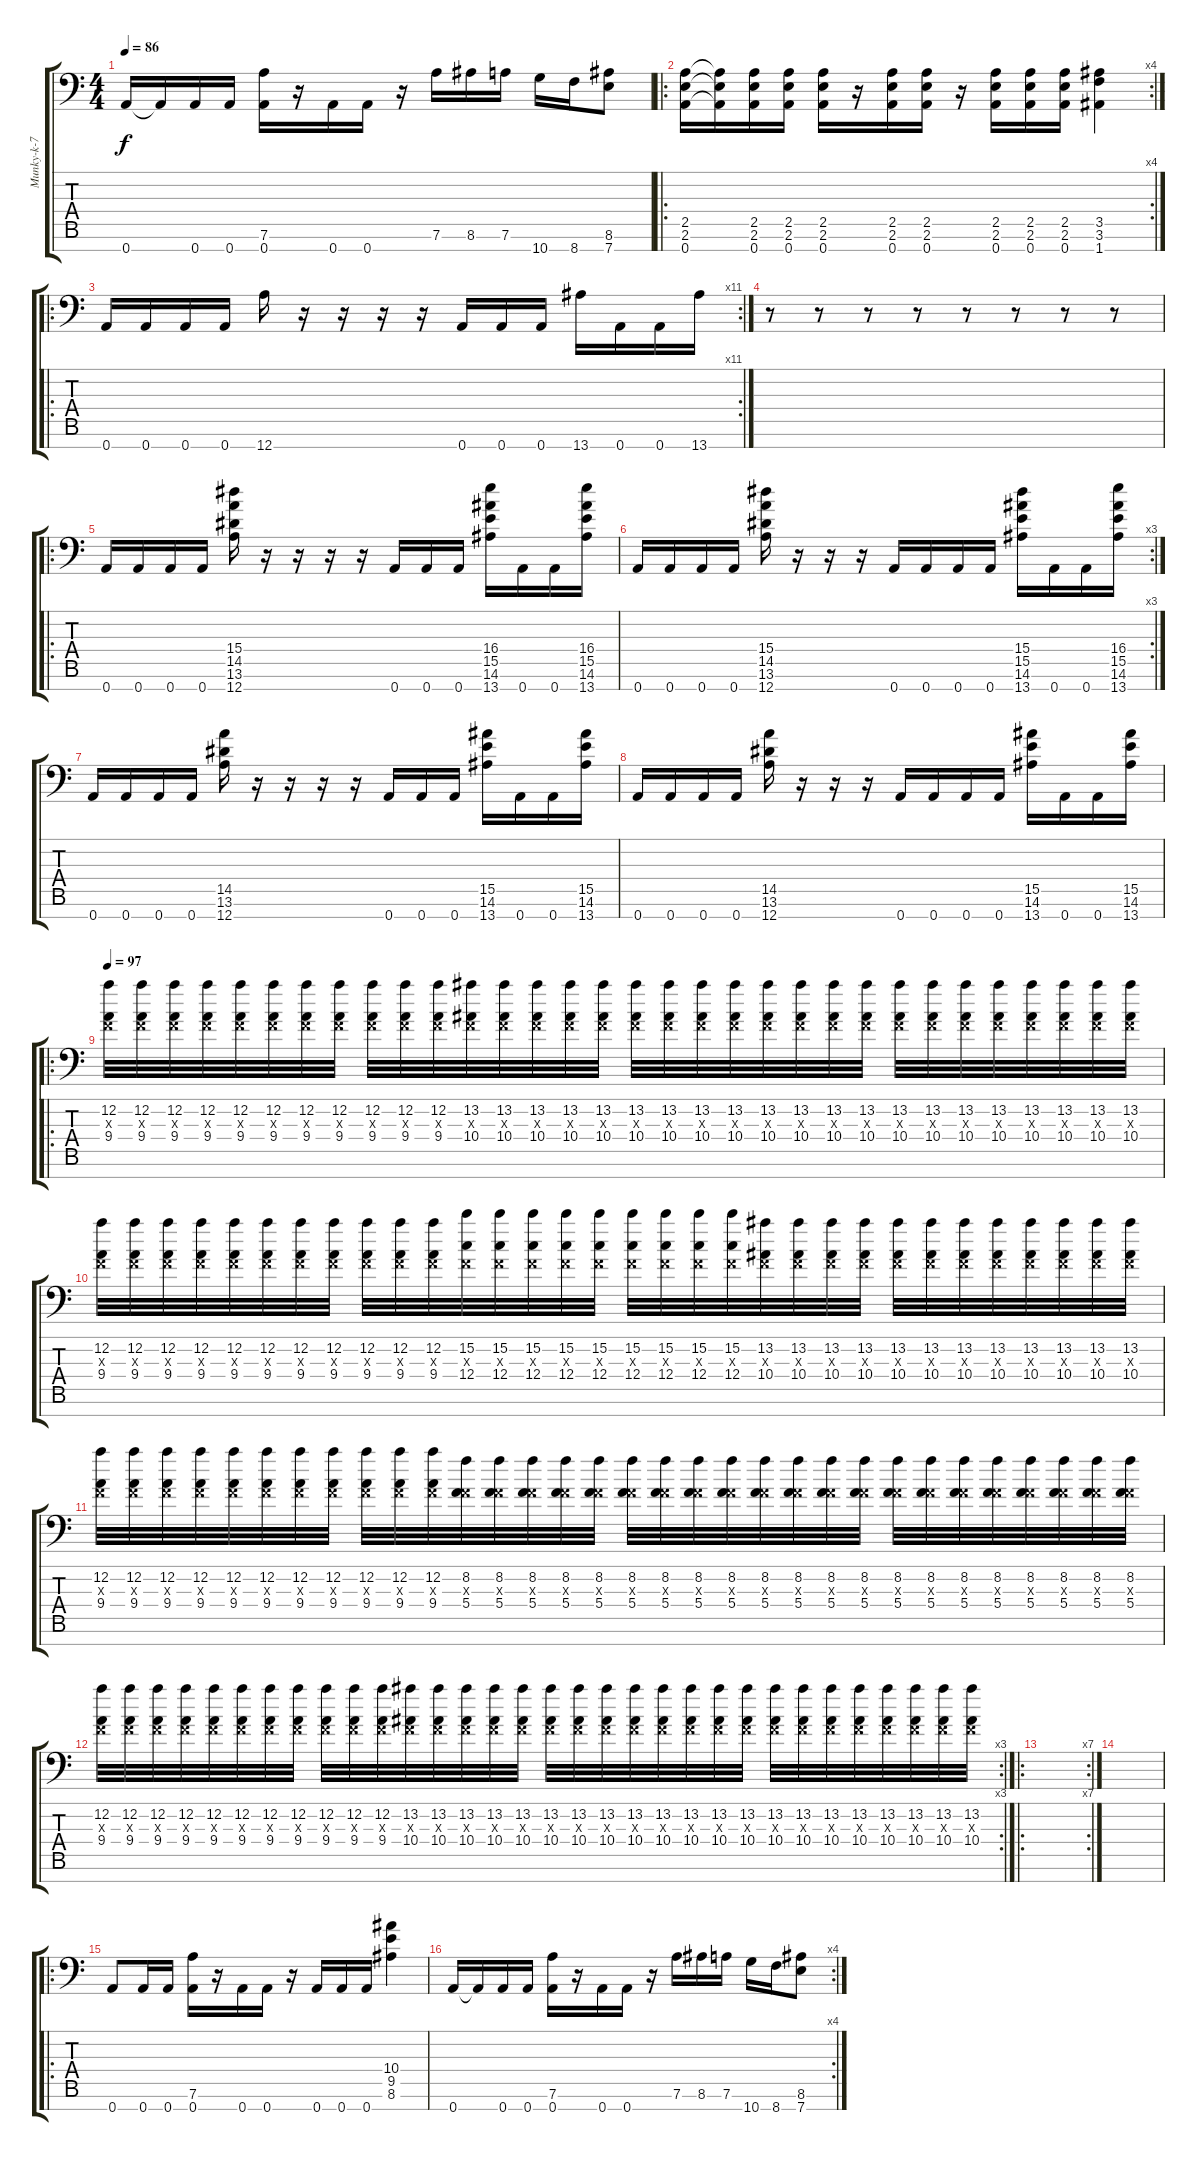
\track ("Munky-k-7 Double" "Munky-k-7 ") {instrument overdrivenguitar}
\staff {score tabs}
\tuning (D4 A3 F3 C3 G2 D2 A1) {hide}
\ts (4 4)
\tempo 86
\clef f4
\ks c
0.7.16{dy f} 0.7{t}.16 0.7.16 0.7.16 (7.6 0.7).16 r.16 0.7.16 0.7.16 r.16 7.6.16 8.6.16 7.6.16 10.7.16 8.7.16 (8.6 7.7).8 |
\ro
\rc 4
(2.5 2.6 0.7).16 (2.5{t} 2.6{t} 0.7{t}).16 (2.5 2.6 0.7).16 (2.5 2.6 0.7).16 (2.5 2.6 0.7).16 r.16 (2.5 2.6 0.7).16 (2.5 2.6 0.7).16 r.16 (2.5 2.6 0.7).16 (2.5 2.6 0.7).16 (2.5 2.6 0.7).16 (3.5 3.6 1.7).4 |
\ro
\rc 11
0.7.16 0.7.16 0.7.16 0.7.16 12.7.16 r.16 r.16 r.16 r.16 0.7.16 0.7.16 0.7.16 13.7.16 0.7.16 0.7.16 13.7.16 |
r.8 r.8 r.8 r.8 r.8 r.8 r.8 r.8 |
\ro
0.7.16 0.7.16 0.7.16 0.7.16 (15.4 14.5 13.6 12.7).16 r.16 r.16 r.16 r.16 0.7.16 0.7.16 0.7.16 (16.4 15.5 14.6 13.7).16 0.7.16 0.7.16 (16.4 15.5 14.6 13.7).16 |
\rc 3
0.7.16 0.7.16 0.7.16 0.7.16 (15.4 14.5 13.6 12.7).16 r.16 r.16 r.16 0.7.16 0.7.16 0.7.16 0.7.16 (15.4 15.5 14.6 13.7).16 0.7.16 0.7.16 (16.4 15.5 14.6 13.7).16 |
0.7.16 0.7.16 0.7.16 0.7.16 (14.5 13.6 12.7).16 r.16 r.16 r.16 r.16 0.7.16 0.7.16 0.7.16 (15.5 14.6 13.7).16 0.7.16 0.7.16 (15.5 14.6 13.7).16 |
0.7.16 0.7.16 0.7.16 0.7.16 (14.5 13.6 12.7).16 r.16 r.16 r.16 0.7.16 0.7.16 0.7.16 0.7.16 (15.5 14.6 13.7).16 0.7.16 0.7.16 (15.5 14.6 13.7).16 |
\ro
\tempo 97
(12.2 0.3{x} 9.4).32 (12.2 0.3{x} 9.4).32 (12.2 0.3{x} 9.4).32 (12.2 0.3{x} 9.4).32 (12.2 0.3{x} 9.4).32 (12.2 0.3{x} 9.4).32 (12.2 0.3{x} 9.4).32 (12.2 0.3{x} 9.4).32 (12.2 0.3{x} 9.4).32 (12.2 0.3{x} 9.4).32 (12.2 0.3{x} 9.4).32 (13.2 0.3{x} 10.4).32 (13.2 0.3{x} 10.4).32 (13.2 0.3{x} 10.4).32 (13.2 0.3{x} 10.4).32 (13.2 0.3{x} 10.4).32 (13.2 0.3{x} 10.4).32 (13.2 0.3{x} 10.4).32 (13.2 0.3{x} 10.4).32 (13.2 0.3{x} 10.4).32 (13.2 0.3{x} 10.4).32 (13.2 0.3{x} 10.4).32 (13.2 0.3{x} 10.4).32 (13.2 0.3{x} 10.4).32 (13.2 0.3{x} 10.4).32 (13.2 0.3{x} 10.4).32 (13.2 0.3{x} 10.4).32 (13.2 0.3{x} 10.4).32 (13.2 0.3{x} 10.4).32 (13.2 0.3{x} 10.4).32 (13.2 0.3{x} 10.4).32 (13.2 0.3{x} 10.4).32 |
(12.2 0.3{x} 9.4).32 (12.2 0.3{x} 9.4).32 (12.2 0.3{x} 9.4).32 (12.2 0.3{x} 9.4).32 (12.2 0.3{x} 9.4).32 (12.2 0.3{x} 9.4).32 (12.2 0.3{x} 9.4).32 (12.2 0.3{x} 9.4).32 (12.2 0.3{x} 9.4).32 (12.2 0.3{x} 9.4).32 (12.2 0.3{x} 9.4).32 (15.2 0.3{x} 12.4).32 (15.2 0.3{x} 12.4).32 (15.2 0.3{x} 12.4).32 (15.2 0.3{x} 12.4).32 (15.2 0.3{x} 12.4).32 (15.2 0.3{x} 12.4).32 (15.2 0.3{x} 12.4).32 (15.2 0.3{x} 12.4).32 (15.2 0.3{x} 12.4).32 (13.2 0.3{x} 10.4).32 (13.2 0.3{x} 10.4).32 (13.2 0.3{x} 10.4).32 (13.2 0.3{x} 10.4).32 (13.2 0.3{x} 10.4).32 (13.2 0.3{x} 10.4).32 (13.2 0.3{x} 10.4).32 (13.2 0.3{x} 10.4).32 (13.2 0.3{x} 10.4).32 (13.2 0.3{x} 10.4).32 (13.2 0.3{x} 10.4).32 (13.2 0.3{x} 10.4).32 |
(12.2 0.3{x} 9.4).32 (12.2 0.3{x} 9.4).32 (12.2 0.3{x} 9.4).32 (12.2 0.3{x} 9.4).32 (12.2 0.3{x} 9.4).32 (12.2 0.3{x} 9.4).32 (12.2 0.3{x} 9.4).32 (12.2 0.3{x} 9.4).32 (12.2 0.3{x} 9.4).32 (12.2 0.3{x} 9.4).32 (12.2 0.3{x} 9.4).32 (8.2 0.3{x} 5.4).32 (8.2 0.3{x} 5.4).32 (8.2 0.3{x} 5.4).32 (8.2 0.3{x} 5.4).32 (8.2 0.3{x} 5.4).32 (8.2 0.3{x} 5.4).32 (8.2 0.3{x} 5.4).32 (8.2 0.3{x} 5.4).32 (8.2 0.3{x} 5.4).32 (8.2 0.3{x} 5.4).32 (8.2 0.3{x} 5.4).32 (8.2 0.3{x} 5.4).32 (8.2 0.3{x} 5.4).32 (8.2 0.3{x} 5.4).32 (8.2 0.3{x} 5.4).32 (8.2 0.3{x} 5.4).32 (8.2 0.3{x} 5.4).32 (8.2 0.3{x} 5.4).32 (8.2 0.3{x} 5.4).32 (8.2 0.3{x} 5.4).32 (8.2 0.3{x} 5.4).32 |
\rc 3
(12.2 0.3{x} 9.4).32 (12.2 0.3{x} 9.4).32 (12.2 0.3{x} 9.4).32 (12.2 0.3{x} 9.4).32 (12.2 0.3{x} 9.4).32 (12.2 0.3{x} 9.4).32 (12.2 0.3{x} 9.4).32 (12.2 0.3{x} 9.4).32 (12.2 0.3{x} 9.4).32 (12.2 0.3{x} 9.4).32 (12.2 0.3{x} 9.4).32 (13.2 0.3{x} 10.4).32 (13.2 0.3{x} 10.4).32 (13.2 0.3{x} 10.4).32 (13.2 0.3{x} 10.4).32 (13.2 0.3{x} 10.4).32 (13.2 0.3{x} 10.4).32 (13.2 0.3{x} 10.4).32 (13.2 0.3{x} 10.4).32 (13.2 0.3{x} 10.4).32 (13.2 0.3{x} 10.4).32 (13.2 0.3{x} 10.4).32 (13.2 0.3{x} 10.4).32 (13.2 0.3{x} 10.4).32 (13.2 0.3{x} 10.4).32 (13.2 0.3{x} 10.4).32 (13.2 0.3{x} 10.4).32 (13.2 0.3{x} 10.4).32 (13.2 0.3{x} 10.4).32 (13.2 0.3{x} 10.4).32 (13.2 0.3{x} 10.4).32 (13.2 0.3{x} 10.4).32 |
\ro
\rc 7
|
|
\ro
0.7.8 0.7.16 0.7.16 (7.6 0.7).16 r.16 0.7.16 0.7.16 r.16 0.7.16 0.7.16 0.7.16 (10.4 9.5 8.6).4 |
\rc 4
0.7.16 0.7{t}.16 0.7.16 0.7.16 (7.6 0.7).16 r.16 0.7.16 0.7.16 r.16 7.6.16 8.6.16 7.6.16 10.7.16 8.7.16 (8.6 7.7).8
